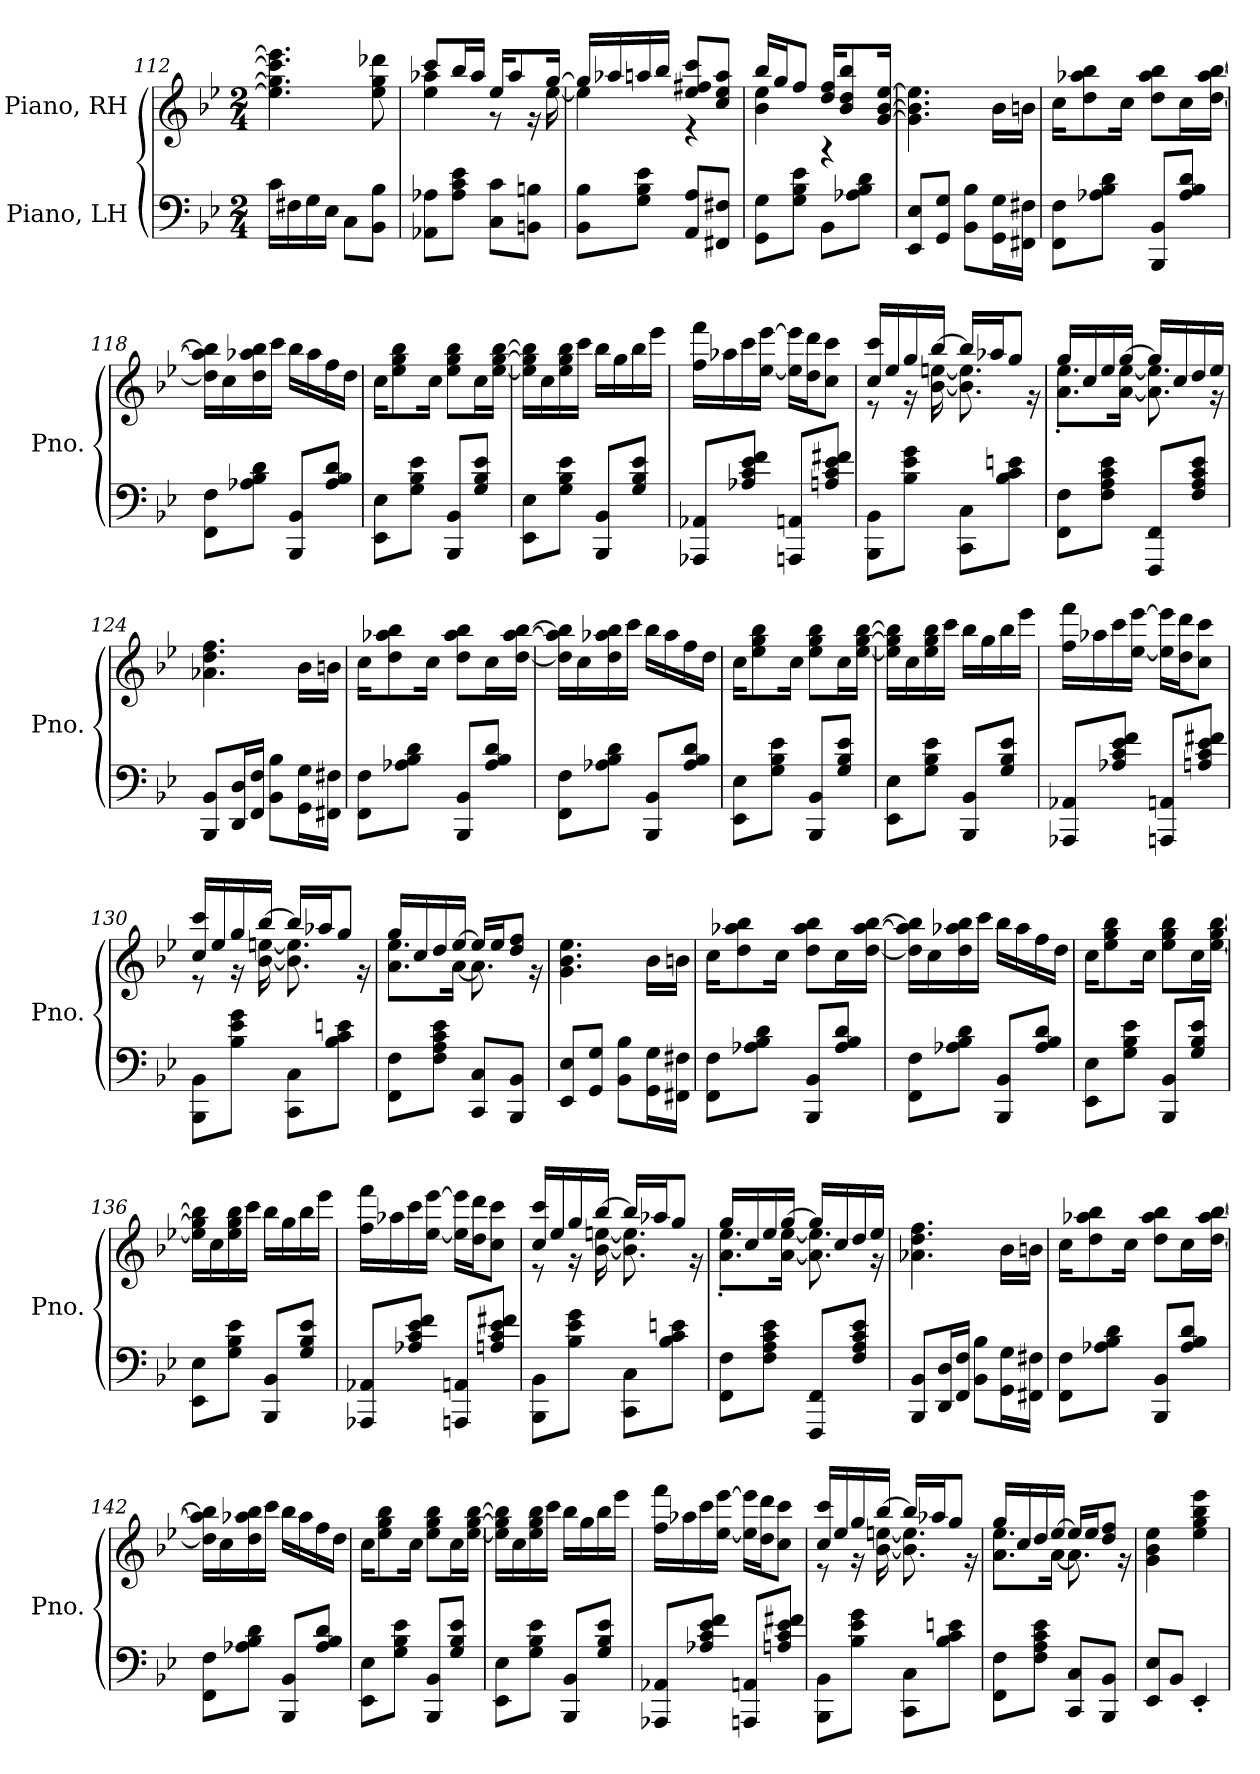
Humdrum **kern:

**kern	**kern
*part2	*part1
*staff2	*staff1
*I"Piano, LH	*I"Piano, RH
*I'Pno.	*I'Pno.
*clefF4	*clefG2
*k[b-e-]	*k[b-e-]
*M2/4	*M2/4
=112	=112
16c\LL	4.ee-\] 4.gg\] 4.ccc\] 4.eee-\]
16F#X\	.
16G\	.
16E-\JJ	.
8C\L	.
8BB-\ 8B-\J	8ee-\ 8gg\ 8ddd-X\
!!LO:LB:g=z
=113	=113
*	*^
8AA-X\ 8A-X\L	8ccc/L	4ee-\ 4aa-X\
8A-\ 8c\ 8e-\J	16bb-/L	.
.	16aa-/JJ	.
8C\ 8c\L	16ee-/KL	8r
.	8aa-/	.
8BBn\ 8Bn\J	.	16r
.	[16gg/Jk	[16ee-\
=114	=114	=114
8BB-\ 8B-\L	16gg/LL]	4ee-\]
.	16aa-X/	.
8G\ 8B-\ 8e-\J	16aan/	.
.	16bb-/JJ	.
8AA/ 8A/L	8ee-/ 8ff#X/ 8ccc/L	4r
8FF#X/ 8F#X/J	8cc/ 8ee-/ 8aa/J	.
=115	=115	=115
8GG\ 8G\L	16bb-/LL	4b-\ 4ee-\
.	16gg/J	.
8G\ 8B-\ 8e-\J	8ff/J	.
8BB-\L	16dd/ 16ff/KL	4r
.	8b-/ 8dd/ 8bb-/	.
8A-X\ 8B-\ 8d\J	.	.
.	[16g/ [16b-/ [16ee-/Jk	.
*	*v	*v
=116	=116
8EE-/ 8E-/L	4.g\] 4.b-\] 4.ee-\]
8GG/ 8G/J	.
8BB-\ 8B-\L	.
16GG\ 16G\L	16b-\LL
16FF#X\ 16F#X\JJ	16bn\JJ
!!LO:LB:g=z
=117	=117
8FF\ 8F\L	16cc\KL
.	8dd\ 8aa-X\ 8bb-\
8A-X\ 8B-\ 8d\J	.
.	16cc\Jk
8BBB-/ 8BB-/L	8dd\ 8aa-\ 8bb-\L
8A-/ 8B-/ 8d/J	16cc\L
.	[16dd\ [16aa-\ [16bb-\JJ
=118	=118
8FF\ 8F\L	16dd\] 16aa-\] 16bb-\]LL
.	16cc\
8A-X\ 8B-\ 8d\J	16dd\ 16aa-X\ 16bb-\
.	16ccc\JJ
8BBB-/ 8BB-/L	16bb-\LL
.	16aa-\
8A-/ 8B-/ 8d/J	16ff\
.	16dd\JJ
=119	=119
8EE-\ 8E-\L	16cc\KL
.	8ee-\ 8gg\ 8bb-\
8G\ 8B-\ 8e-\J	.
.	16cc\Jk
8BBB-/ 8BB-/L	8ee-\ 8gg\ 8bb-\L
8G/ 8B-/ 8e-/J	16cc\L
.	[16ee-\ [16gg\ [16bb-\JJ
=120	=120
8EE-\ 8E-\L	16ee-\] 16gg\] 16bb-\]LL
.	16cc\
8G\ 8B-\ 8e-\J	16ee-\ 16gg\ 16bb-\
.	16ccc\JJ
8BBB-/ 8BB-/L	16bb-\LL
.	16gg\
8G/ 8B-/ 8e-/J	16bb-\
.	16eee-\JJ
!!LO:LB:g=z
=121	=121
8AAA-X/ 8AA-X/L	16ff\ 16fff\LL
.	16aa-X\
8A-X/ 8c/ 8e-/ 8f/J	16ccc\
.	[16ee-\ [16eee-\JJ
8AAAn/ 8AAn/L	16ee-\] 16eee-\]LL
.	16dd\ 16ddd\J
8An/ 8c/ 8e-/ 8f#X/J	8cc\ 8ccc\J
=122	=122
*	*^
8BBB-\ 8BB-\L	16cc/ 16ccc/LL	8r
.	16ee-/	.
8B-\ 8e-\ 8g\J	16gg/	16r
.	[16bb-/JJ	[16b-\ [16een\
8CC\ 8C\L	16bb-/LL]	8.b-\] 8.ee\]
.	16aa-X/J	.
8B-\ 8c\ 8en\J	8gg/J	.
.	.	16r
=123	=123	=123
8FF\ 8F\L	16gg/LL	8.a\' 8.ee-\'L
.	16cc/	.
8F\ 8A\ 8c\ 8e-\J	16ee-/	.
.	[16gg/JJ	[16a\ [16ee-\Jk
8FFF/ 8FF/L	16gg/LL]	8.a\] 8.ee-\]
.	16cc/	.
8F/ 8A/ 8c/ 8e-/J	16dd/	.
.	16ee-/JJ	16r
*	*v	*v
=124	=124
8BBB-/ 8BB-/L	4.a-X\ 4.dd\ 4.ff\
16DD/ 16D/L	.
16FF/ 16F/JJ	.
8BB-\ 8B-\L	.
16GG\ 16G\L	16b-\LL
16FF#X\ 16F#X\JJ	16bn\JJ
!!LO:LB:g=z
=125	=125
8FF\ 8F\L	16cc\KL
.	8dd\ 8aa-X\ 8bb-\
8A-X\ 8B-\ 8d\J	.
.	16cc\Jk
8BBB-/ 8BB-/L	8dd\ 8aa-\ 8bb-\L
8A-/ 8B-/ 8d/J	16cc\L
.	[16dd\ [16aa-\ [16bb-\JJ
=126	=126
8FF\ 8F\L	16dd\] 16aa-\] 16bb-\]LL
.	16cc\
8A-X\ 8B-\ 8d\J	16dd\ 16aa-X\ 16bb-\
.	16ccc\JJ
8BBB-/ 8BB-/L	16bb-\LL
.	16aa-\
8A-/ 8B-/ 8d/J	16ff\
.	16dd\JJ
=127	=127
8EE-\ 8E-\L	16cc\KL
.	8ee-\ 8gg\ 8bb-\
8G\ 8B-\ 8e-\J	.
.	16cc\Jk
8BBB-/ 8BB-/L	8ee-\ 8gg\ 8bb-\L
8G/ 8B-/ 8e-/J	16cc\L
.	[16ee-\ [16gg\ [16bb-\JJ
=128	=128
8EE-\ 8E-\L	16ee-\] 16gg\] 16bb-\]LL
.	16cc\
8G\ 8B-\ 8e-\J	16ee-\ 16gg\ 16bb-\
.	16ccc\JJ
8BBB-/ 8BB-/L	16bb-\LL
.	16gg\
8G/ 8B-/ 8e-/J	16bb-\
.	16eee-\JJ
!!LO:LB:g=z
=129	=129
8AAA-X/ 8AA-X/L	16ff\ 16fff\LL
.	16aa-X\
8A-X/ 8c/ 8e-/ 8f/J	16ccc\
.	[16ee-\ [16eee-\JJ
8AAAn/ 8AAn/L	16ee-\] 16eee-\]LL
.	16dd\ 16ddd\J
8An/ 8c/ 8e-/ 8f#X/J	8cc\ 8ccc\J
=130	=130
*	*^
8BBB-\ 8BB-\L	16cc/ 16ccc/LL	8r
.	16ee-/	.
8B-\ 8e-\ 8g\J	16gg/	16r
.	[16bb-/JJ	[16b-\ [16een\
8CC\ 8C\L	16bb-/LL]	8.b-\] 8.ee\]
.	16aa-X/J	.
8B-\ 8c\ 8en\J	8gg/J	.
.	.	16r
=131	=131	=131
8FF\ 8F\L	16gg/LL	8.a\ 8.ee-\L
.	16cc/	.
8F\ 8A\ 8c\ 8e-\J	16dd/	.
.	[16ee-/JJ	[16a\Jk
8CC/ 8C/L	16ee-/LL]	8.a\]
.	16ee-/J	.
8BBB-/ 8BB-/J	8dd/ 8ff/J	.
.	.	16r
*	*v	*v
=132	=132
8EE-/ 8E-/L	4.g\ 4.b-\ 4.ee-\
8GG/ 8G/J	.
8BB-\ 8B-\L	.
16GG\ 16G\L	16b-\LL
16FF#X\ 16F#X\JJ	16bn\JJ
!!LO:PB:g=z
=133	=133
8FF\ 8F\L	16cc\KL
.	8dd\ 8aa-X\ 8bb-\
8A-X\ 8B-\ 8d\J	.
.	16cc\Jk
8BBB-/ 8BB-/L	8dd\ 8aa-\ 8bb-\L
8A-/ 8B-/ 8d/J	16cc\L
.	[16dd\ [16aa-\ [16bb-\JJ
=134	=134
8FF\ 8F\L	16dd\] 16aa-\] 16bb-\]LL
.	16cc\
8A-X\ 8B-\ 8d\J	16dd\ 16aa-X\ 16bb-\
.	16ccc\JJ
8BBB-/ 8BB-/L	16bb-\LL
.	16aa-\
8A-/ 8B-/ 8d/J	16ff\
.	16dd\JJ
=135	=135
8EE-\ 8E-\L	16cc\KL
.	8ee-\ 8gg\ 8bb-\
8G\ 8B-\ 8e-\J	.
.	16cc\Jk
8BBB-/ 8BB-/L	8ee-\ 8gg\ 8bb-\L
8G/ 8B-/ 8e-/J	16cc\L
.	[16ee-\ [16gg\ [16bb-\JJ
=136	=136
8EE-\ 8E-\L	16ee-\] 16gg\] 16bb-\]LL
.	16cc\
8G\ 8B-\ 8e-\J	16ee-\ 16gg\ 16bb-\
.	16ccc\JJ
8BBB-/ 8BB-/L	16bb-\LL
.	16gg\
8G/ 8B-/ 8e-/J	16bb-\
.	16eee-\JJ
!!LO:LB:g=z
=137	=137
8AAA-X/ 8AA-X/L	16ff\ 16fff\LL
.	16aa-X\
8A-X/ 8c/ 8e-/ 8f/J	16ccc\
.	[16ee-\ [16eee-\JJ
8AAAn/ 8AAn/L	16ee-\] 16eee-\]LL
.	16dd\ 16ddd\J
8An/ 8c/ 8e-/ 8f#X/J	8cc\ 8ccc\J
=138	=138
*	*^
8BBB-\ 8BB-\L	16cc/ 16ccc/LL	8r
.	16ee-/	.
8B-\ 8e-\ 8g\J	16gg/	16r
.	[16bb-/JJ	[16b-\ [16een\
8CC\ 8C\L	16bb-/LL]	8.b-\] 8.ee\]
.	16aa-X/J	.
8B-\ 8c\ 8en\J	8gg/J	.
.	.	16r
=139	=139	=139
8FF\ 8F\L	16gg/LL	8.a\' 8.ee-\'L
.	16cc/	.
8F\ 8A\ 8c\ 8e-\J	16ee-/	.
.	[16gg/JJ	[16a\ [16ee-\Jk
8FFF/ 8FF/L	16gg/LL]	8.a\] 8.ee-\]
.	16cc/	.
8F/ 8A/ 8c/ 8e-/J	16dd/	.
.	16ee-/JJ	16r
*	*v	*v
=140	=140
8BBB-/ 8BB-/L	4.a-X\ 4.dd\ 4.ff\
16DD/ 16D/L	.
16FF/ 16F/JJ	.
8BB-\ 8B-\L	.
16GG\ 16G\L	16b-\LL
16FF#X\ 16F#X\JJ	16bn\JJ
!!LO:LB:g=z
=141	=141
8FF\ 8F\L	16cc\KL
.	8dd\ 8aa-X\ 8bb-\
8A-X\ 8B-\ 8d\J	.
.	16cc\Jk
8BBB-/ 8BB-/L	8dd\ 8aa-\ 8bb-\L
8A-/ 8B-/ 8d/J	16cc\L
.	[16dd\ [16aa-\ [16bb-\JJ
=142	=142
8FF\ 8F\L	16dd\] 16aa-\] 16bb-\]LL
.	16cc\
8A-X\ 8B-\ 8d\J	16dd\ 16aa-X\ 16bb-\
.	16ccc\JJ
8BBB-/ 8BB-/L	16bb-\LL
.	16aa-\
8A-/ 8B-/ 8d/J	16ff\
.	16dd\JJ
=143	=143
8EE-\ 8E-\L	16cc\KL
.	8ee-\ 8gg\ 8bb-\
8G\ 8B-\ 8e-\J	.
.	16cc\Jk
8BBB-/ 8BB-/L	8ee-\ 8gg\ 8bb-\L
8G/ 8B-/ 8e-/J	16cc\L
.	[16ee-\ [16gg\ [16bb-\JJ
=144	=144
8EE-\ 8E-\L	16ee-\] 16gg\] 16bb-\]LL
.	16cc\
8G\ 8B-\ 8e-\J	16ee-\ 16gg\ 16bb-\
.	16ccc\JJ
8BBB-/ 8BB-/L	16bb-\LL
.	16gg\
8G/ 8B-/ 8e-/J	16bb-\
.	16eee-\JJ
!!LO:LB:g=z
=145	=145
8AAA-X/ 8AA-X/L	16ff\ 16fff\LL
.	16aa-X\
8A-X/ 8c/ 8e-/ 8f/J	16ccc\
.	[16ee-\ [16eee-\JJ
8AAAn/ 8AAn/L	16ee-\] 16eee-\]LL
.	16dd\ 16ddd\J
8An/ 8c/ 8e-/ 8f#X/J	8cc\ 8ccc\J
=146	=146
*	*^
8BBB-\ 8BB-\L	16cc/ 16ccc/LL	8r
.	16ee-/	.
8B-\ 8e-\ 8g\J	16gg/	16r
.	[16bb-/JJ	[16b-\ [16een\
8CC\ 8C\L	16bb-/LL]	8.b-\] 8.ee\]
.	16aa-X/J	.
8B-\ 8c\ 8en\J	8gg/J	.
.	.	16r
=147	=147	=147
8FF\ 8F\L	16gg/LL	8.a\ 8.ee-\L
.	16cc/	.
8F\ 8A\ 8c\ 8e-\J	16dd/	.
.	[16ee-/JJ	[16a\Jk
8CC/ 8C/L	16ee-/LL]	8.a\]
.	16ee-/J	.
8BBB-/ 8BB-/J	8dd/ 8ff/J	.
.	.	16r
*	*v	*v
=148	=148
8EE-/ 8E-/L	4g\ 4b-\ 4ee-\
8BB-/J	.
4EE-'/	4ee-\ 4gg\ 4bb-\ 4eee-\
=	=
*-	*-
